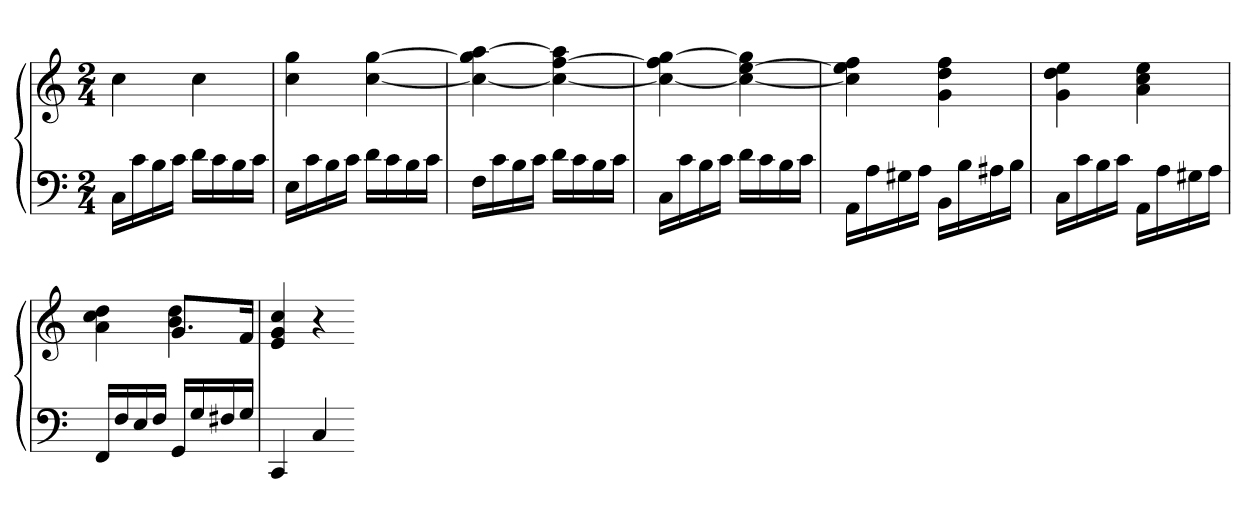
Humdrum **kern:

**kern	**kern
*part1	*part1
*staff2	*staff1
*M2/4	*M2/4
=	=
16CLL	4cc
16c	.
16B	.
16cJJ	.
16dLL	4cc
16c	.
16B	.
16cJJ	.
=	=
16ELL	4cc 4gg
16c	.
16B	.
16cJJ	.
16dLL	[4cc [4gg
16c	.
16B	.
16cJJ	.
=	=
16FLL	4cc_ 4gg] [4aa
16c	.
16B	.
16cJJ	.
16dLL	4cc_ [4ff 4aa]
16c	.
16B	.
16cJJ	.
=	=
16CLL	4cc_ 4ff] [4gg
16c	.
16B	.
16cJJ	.
16dLL	4cc_ [4ee 4gg]
16c	.
16B	.
16cJJ	.
=	=
16AALL	4cc] 4ee] 4ff
16A	.
16G#X	.
16AJJ	.
16BBLL	4g 4dd 4ff
16B	.
16A#X	.
16BJJ	.
=	=
16CLL	4g 4dd 4ee
16c	.
16B	.
16cJJ	.
16AALL	4a 4cc 4ee
16A	.
16G#X	.
16AJJ	.
=	=
*	*^
16FFLL	4a 4cc 4dd	4ryy
16F	.	.
16E	.	.
16FJJ	.	.
16GGLL	8.gL	4b 4dd
16G	.	.
16F#X	.	.
16GJJ	16fJk	.
*	*v	*v
=	=
4CC	4e 4g 4cc
4C	4r
=-	=-
*-	*-
